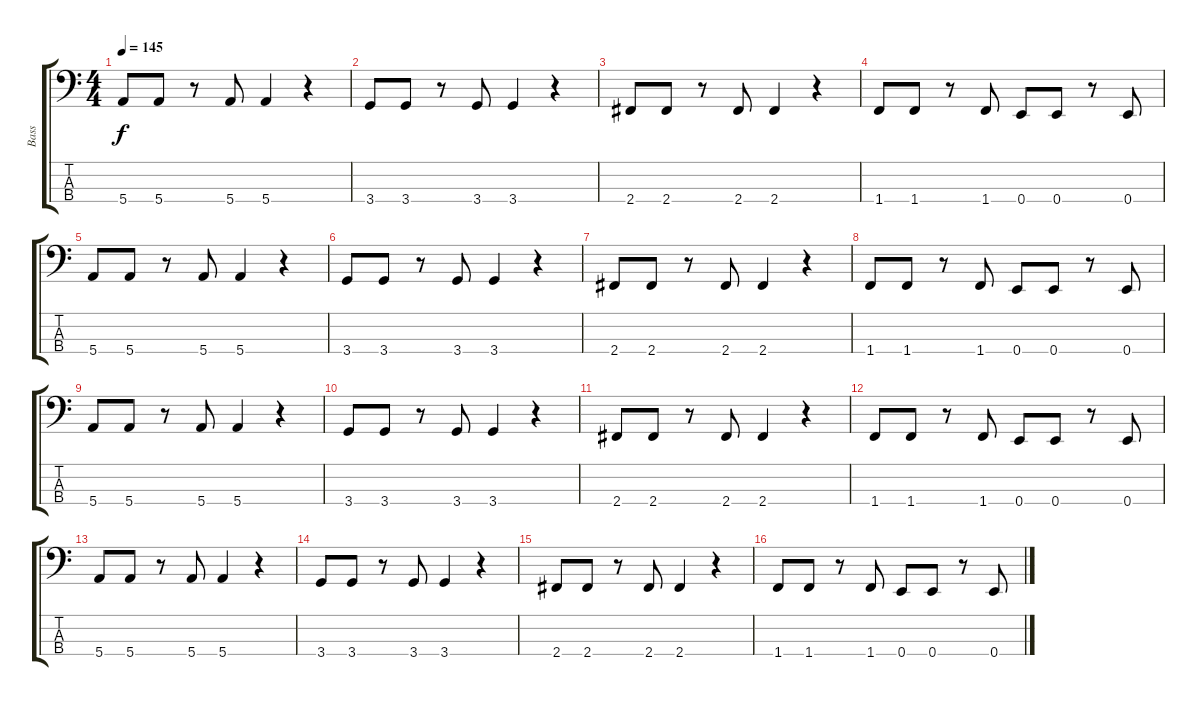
\track ("Bass" "Bass") {instrument electricbassfinger}
\staff {score tabs}
\tuning (G2 D2 A1 E1) {hide}
\ts (4 4)
\tempo 145
\clef f4
\ks c
5.4.8{dy f} 5.4.8 r.8 5.4.8 5.4.4 r.4 |
3.4.8 3.4.8 r.8 3.4.8 3.4.4 r.4 |
2.4.8 2.4.8 r.8 2.4.8 2.4.4 r.4 |
1.4.8 1.4.8 r.8 1.4.8 0.4.8 0.4.8 r.8 0.4.8 |
5.4.8 5.4.8 r.8 5.4.8 5.4.4 r.4 |
3.4.8 3.4.8 r.8 3.4.8 3.4.4 r.4 |
2.4.8 2.4.8 r.8 2.4.8 2.4.4 r.4 |
1.4.8 1.4.8 r.8 1.4.8 0.4.8 0.4.8 r.8 0.4.8 |
5.4.8 5.4.8 r.8 5.4.8 5.4.4 r.4 |
3.4.8 3.4.8 r.8 3.4.8 3.4.4 r.4 |
2.4.8 2.4.8 r.8 2.4.8 2.4.4 r.4 |
1.4.8 1.4.8 r.8 1.4.8 0.4.8 0.4.8 r.8 0.4.8 |
5.4.8 5.4.8 r.8 5.4.8 5.4.4 r.4 |
3.4.8 3.4.8 r.8 3.4.8 3.4.4 r.4 |
2.4.8 2.4.8 r.8 2.4.8 2.4.4 r.4 |
1.4.8 1.4.8 r.8 1.4.8 0.4.8 0.4.8 r.8 0.4.8
